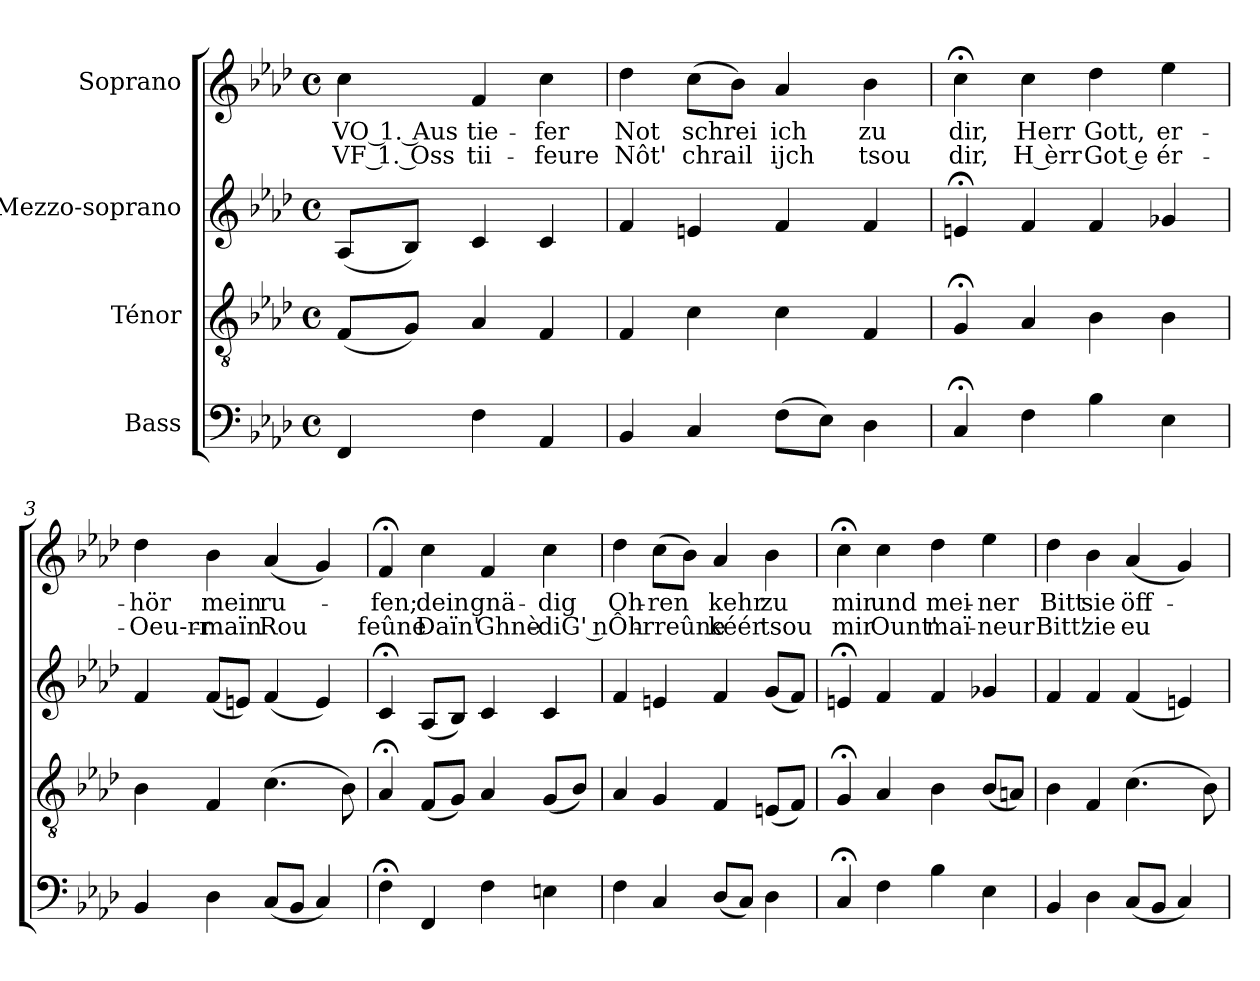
**kern	**kern	**kern	**kern	**text	**text
*part4	*part3	*part2	*part1	*part1	*part1
*staff4	*staff3	*staff2	*staff1	*staff1	*staff1
*I"Bass	*I"Ténor	*I"Mezzo-soprano	*I"Soprano	*	*
*clefF4	*clefGv2	*clefG2	*clefG2	*	*
*k[b-e-a-d-]	*k[b-e-a-d-]	*k[b-e-a-d-]	*k[b-e-a-d-]	*	*
*M4/4	*M4/4	*M4/4	*M4/4	*	*
*met(c)	*met(c)	*met(c)	*met(c)	*	*
*MM75	*MM75	*MM75	*MM75	*	*
=	=	=	=	=	=
4FF/	(8F/L	(8A-/L	4cc\	VO 1. Aus	VF 1. Oss
.	8G/J)	8B-/J)	.	.	.
4F\	4A-/	4c/	4f/	tie-	tii-
4AA-/	4F/	4c/	4cc\	-fer	-feure
=1	=1	=1	=1	=1	=1
4BB-/	4F/	4f/	4dd-\	Not	Nôt'
4C/	4c\	4en/	(8cc\L	schrei	-chrail
.	.	.	8b-\J)	.	.
(8F\L	4c\	4f/	4a-/	ich	ijch
8E-\J)	.	.	.	.	.
*	*	*	*MM60	*	*
4D-\	4F/	4f/	4b-\	zu	tsou
=2	=2	=2	=2	=2	=2
*	*	*	*MM50	*	*
4C;</	4G;</	4en;</	4cc;<\	dir,	dir,
*	*	*	*MM75	*	*
4F\	4A-/	4f/	4cc\	Herr	H èrr
4B-\	4B-\	4f/	4dd-\	Gott,	Got e
4E-\	4B-\	4g-X/	4ee-\	er-	ér-
=3	=3	=3	=3	=3	=3
4BB-/	4B-\	4f/	4dd-\	-hör	-Oeu-rr-
4D-\	4F/	(8f/L	4b-\	mein	-maïn
.	.	8en/J)	.	.	.
(8C/L	(4.c\	(4f/	(4a-/	-ru-	Rou
8BB-/J	.	.	.	.	.
*	*	*	*MM60	*	*
4C/)	.	4e/)	4g/)	.	.
.	8B-\)	.	.	.	.
!!LO:LB:g=z
=4	=4	=4	=4	=4	=4
*	*	*	*MM50	*	*
4F;<\	4A-;</	4c;</	4f;</	fen;	feûne
*	*	*	*MM75	*	*
4FF/	(8F/L	(8A-/L	4cc\	dein	Daïn'
.	8G/J)	8B-/J)	.	.	.
4F\	4A-/	4c/	4f/	gnä-	Ghnè-
4En\	(8G/L	4c/	4cc\	-dig	-diG' n
.	8B-/J)	.	.	.	.
=5	=5	=5	=5	=5	=5
4F\	4A-/	4f/	4dd-\	Oh-	Ôh-
4C/	4G/	4en/	(8cc\L	-ren	-rreûne
.	.	.	8b-\J)	.	.
(8D-/L	4F/	4f/	4a-/	kehr	kéér
8C/J)	.	.	.	.	.
*	*	*	*MM60	*	*
4D-\	(8En/L	(8g/L	4b-\	zu	tsou
.	8F/J)	8f/J)	.	.	.
=6	=6	=6	=6	=6	=6
*	*	*	*MM50	*	*
4C;</	4G;</	4en;</	4cc;<\	mir	mir
*	*	*	*MM75	*	*
4F\	4A-/	4f/	4cc\	und	Ount'
4B-\	4B-\	4f/	4dd-\	mei-	maï-
4E-\	(8B-/L	4g-X/	4ee-\	-ner	-neur
.	8An/J)	.	.	.	.
=7	=7	=7	=7	=7	=7
4BB-/	4B-\	4f/	4dd-\	Bitt	Bitt'
4D-\	4F/	4f/	4b-\	sie	zie
*	*	*	*MM60	*	*
(8C/L	(4.c\	(4f/	(4a-/	öff-	eu
8BB-/J	.	.	.	.	.
4C/)	.	4en/)	4g/)	.	.
.	8B-\)	.	.	.	.
=	=	=	=	=	=
*-	*-	*-	*-	*-	*-
